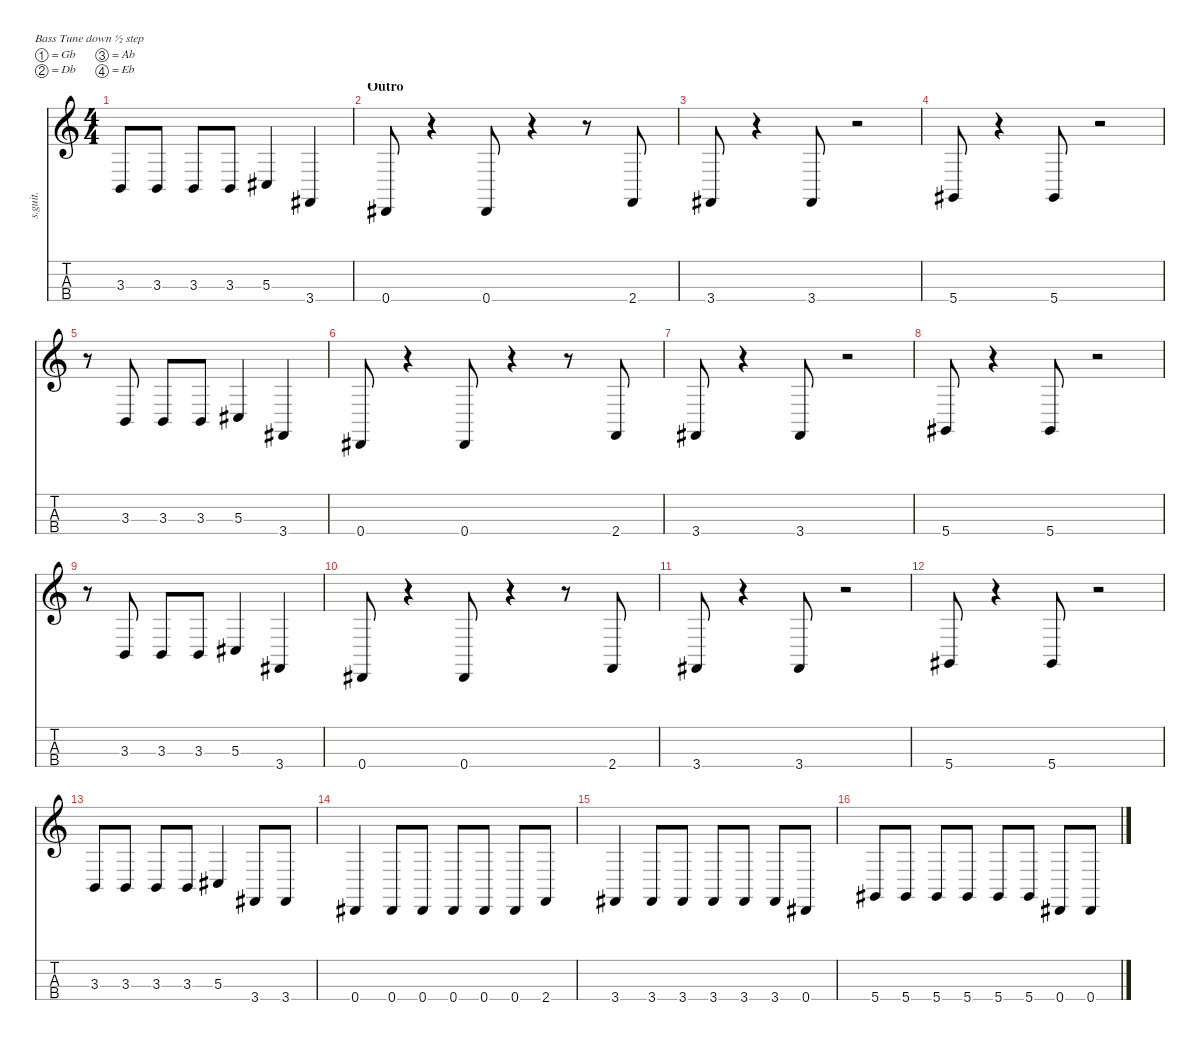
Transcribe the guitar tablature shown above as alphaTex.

\defaultSystemsLayout 4
\hideDynamics
\bracketExtendMode nobrackets
\track ("Duff McKagan" "s.guit.") {instrument electricbasspick}
\staff {score tabs}
\tuning (Gb2 Db2 Ab1 Eb1)
\ts (4 4)
\tempo (125 hide)
\clef g2
\ks c
3.3.8{lyrics (0 "") lyrics (1 "") lyrics (2 "") lyrics (3 "") lyrics (4 "") dy f} 3.3.8{lyrics (0 "") lyrics (1 "") lyrics (2 "") lyrics (3 "") lyrics (4 "")} 3.3.8{lyrics (0 "") lyrics (1 "") lyrics (2 "") lyrics (3 "") lyrics (4 "")} 3.3.8{lyrics (0 "") lyrics (1 "") lyrics (2 "") lyrics (3 "") lyrics (4 "")} 5.3{acc #}.4{lyrics (0 "") lyrics (1 "") lyrics (2 "") lyrics (3 "") lyrics (4 "")} 3.4{acc #}.4{lyrics (0 "") lyrics (1 "") lyrics (2 "") lyrics (3 "") lyrics (4 "")} |
\section ("" "Outro")
0.4{acc #}.8{lyrics (0 "") lyrics (1 "") lyrics (2 "") lyrics (3 "") lyrics (4 "")} r.4 0.4{acc #}.8{lyrics (0 "") lyrics (1 "") lyrics (2 "") lyrics (3 "") lyrics (4 "")} r.4 r.8 2.4.8{lyrics (0 "") lyrics (1 "") lyrics (2 "") lyrics (3 "") lyrics (4 "")} |
3.4{acc #}.8{lyrics (0 "") lyrics (1 "") lyrics (2 "") lyrics (3 "") lyrics (4 "")} r.4 3.4{acc #}.8{lyrics (0 "") lyrics (1 "") lyrics (2 "") lyrics (3 "") lyrics (4 "")} r.2 |
5.4{acc #}.8{lyrics (0 "") lyrics (1 "") lyrics (2 "") lyrics (3 "") lyrics (4 "")} r.4 5.4{acc #}.8{lyrics (0 "") lyrics (1 "") lyrics (2 "") lyrics (3 "") lyrics (4 "")} r.2 |
r.8 3.3.8{lyrics (0 "") lyrics (1 "") lyrics (2 "") lyrics (3 "") lyrics (4 "")} 3.3.8{lyrics (0 "") lyrics (1 "") lyrics (2 "") lyrics (3 "") lyrics (4 "")} 3.3.8{lyrics (0 "") lyrics (1 "") lyrics (2 "") lyrics (3 "") lyrics (4 "")} 5.3{acc #}.4{lyrics (0 "") lyrics (1 "") lyrics (2 "") lyrics (3 "") lyrics (4 "")} 3.4{acc #}.4{lyrics (0 "") lyrics (1 "") lyrics (2 "") lyrics (3 "") lyrics (4 "")} |
0.4{acc #}.8{lyrics (0 "") lyrics (1 "") lyrics (2 "") lyrics (3 "") lyrics (4 "")} r.4 0.4{acc #}.8{lyrics (0 "") lyrics (1 "") lyrics (2 "") lyrics (3 "") lyrics (4 "")} r.4 r.8 2.4.8{lyrics (0 "") lyrics (1 "") lyrics (2 "") lyrics (3 "") lyrics (4 "")} |
3.4{acc #}.8{lyrics (0 "") lyrics (1 "") lyrics (2 "") lyrics (3 "") lyrics (4 "")} r.4 3.4{acc #}.8{lyrics (0 "") lyrics (1 "") lyrics (2 "") lyrics (3 "") lyrics (4 "")} r.2 |
5.4{acc #}.8{lyrics (0 "") lyrics (1 "") lyrics (2 "") lyrics (3 "") lyrics (4 "")} r.4 5.4{acc #}.8{lyrics (0 "") lyrics (1 "") lyrics (2 "") lyrics (3 "") lyrics (4 "")} r.2 |
r.8 3.3.8{lyrics (0 "") lyrics (1 "") lyrics (2 "") lyrics (3 "") lyrics (4 "")} 3.3.8{lyrics (0 "") lyrics (1 "") lyrics (2 "") lyrics (3 "") lyrics (4 "")} 3.3.8{lyrics (0 "") lyrics (1 "") lyrics (2 "") lyrics (3 "") lyrics (4 "")} 5.3{acc #}.4{lyrics (0 "") lyrics (1 "") lyrics (2 "") lyrics (3 "") lyrics (4 "")} 3.4{acc #}.4{lyrics (0 "") lyrics (1 "") lyrics (2 "") lyrics (3 "") lyrics (4 "")} |
0.4{acc #}.8{lyrics (0 "") lyrics (1 "") lyrics (2 "") lyrics (3 "") lyrics (4 "")} r.4 0.4{acc #}.8{lyrics (0 "") lyrics (1 "") lyrics (2 "") lyrics (3 "") lyrics (4 "")} r.4 r.8 2.4.8{lyrics (0 "") lyrics (1 "") lyrics (2 "") lyrics (3 "") lyrics (4 "")} |
3.4{acc #}.8{lyrics (0 "") lyrics (1 "") lyrics (2 "") lyrics (3 "") lyrics (4 "")} r.4 3.4{acc #}.8{lyrics (0 "") lyrics (1 "") lyrics (2 "") lyrics (3 "") lyrics (4 "")} r.2 |
5.4{acc #}.8{lyrics (0 "") lyrics (1 "") lyrics (2 "") lyrics (3 "") lyrics (4 "")} r.4 5.4{acc #}.8{lyrics (0 "") lyrics (1 "") lyrics (2 "") lyrics (3 "") lyrics (4 "")} r.2 |
3.3.8{lyrics (0 "") lyrics (1 "") lyrics (2 "") lyrics (3 "") lyrics (4 "")} 3.3.8{lyrics (0 "") lyrics (1 "") lyrics (2 "") lyrics (3 "") lyrics (4 "")} 3.3.8{lyrics (0 "") lyrics (1 "") lyrics (2 "") lyrics (3 "") lyrics (4 "")} 3.3.8{lyrics (0 "") lyrics (1 "") lyrics (2 "") lyrics (3 "") lyrics (4 "")} 5.3{acc #}.4{lyrics (0 "") lyrics (1 "") lyrics (2 "") lyrics (3 "") lyrics (4 "")} 3.4{acc #}.8{lyrics (0 "") lyrics (1 "") lyrics (2 "") lyrics (3 "") lyrics (4 "")} 3.4{acc #}.8{lyrics (0 "") lyrics (1 "") lyrics (2 "") lyrics (3 "") lyrics (4 "")} |
0.4{acc #}.4{lyrics (0 "") lyrics (1 "") lyrics (2 "") lyrics (3 "") lyrics (4 "")} 0.4{acc #}.8{lyrics (0 "") lyrics (1 "") lyrics (2 "") lyrics (3 "") lyrics (4 "")} 0.4{acc #}.8{lyrics (0 "") lyrics (1 "") lyrics (2 "") lyrics (3 "") lyrics (4 "")} 0.4{acc #}.8{lyrics (0 "") lyrics (1 "") lyrics (2 "") lyrics (3 "") lyrics (4 "")} 0.4{acc #}.8{lyrics (0 "") lyrics (1 "") lyrics (2 "") lyrics (3 "") lyrics (4 "")} 0.4{acc #}.8{lyrics (0 "") lyrics (1 "") lyrics (2 "") lyrics (3 "") lyrics (4 "")} 2.4.8{lyrics (0 "") lyrics (1 "") lyrics (2 "") lyrics (3 "") lyrics (4 "")} |
3.4{acc #}.4{lyrics (0 "") lyrics (1 "") lyrics (2 "") lyrics (3 "") lyrics (4 "")} 3.4{acc #}.8{lyrics (0 "") lyrics (1 "") lyrics (2 "") lyrics (3 "") lyrics (4 "")} 3.4{acc #}.8{lyrics (0 "") lyrics (1 "") lyrics (2 "") lyrics (3 "") lyrics (4 "")} 3.4{acc #}.8{lyrics (0 "") lyrics (1 "") lyrics (2 "") lyrics (3 "") lyrics (4 "")} 3.4{acc #}.8{lyrics (0 "") lyrics (1 "") lyrics (2 "") lyrics (3 "") lyrics (4 "")} 3.4{acc #}.8{lyrics (0 "") lyrics (1 "") lyrics (2 "") lyrics (3 "") lyrics (4 "")} 0.4{acc #}.8{lyrics (0 "") lyrics (1 "") lyrics (2 "") lyrics (3 "") lyrics (4 "")} |
5.4{acc #}.8{lyrics (0 "") lyrics (1 "") lyrics (2 "") lyrics (3 "") lyrics (4 "")} 5.4{acc #}.8{lyrics (0 "") lyrics (1 "") lyrics (2 "") lyrics (3 "") lyrics (4 "")} 5.4{acc #}.8{lyrics (0 "") lyrics (1 "") lyrics (2 "") lyrics (3 "") lyrics (4 "")} 5.4{acc #}.8{lyrics (0 "") lyrics (1 "") lyrics (2 "") lyrics (3 "") lyrics (4 "")} 5.4{acc #}.8{lyrics (0 "") lyrics (1 "") lyrics (2 "") lyrics (3 "") lyrics (4 "")} 5.4{acc #}.8{lyrics (0 "") lyrics (1 "") lyrics (2 "") lyrics (3 "") lyrics (4 "")} 0.4{acc #}.8{lyrics (0 "") lyrics (1 "") lyrics (2 "") lyrics (3 "") lyrics (4 "")} 0.4{acc #}.8{lyrics (0 "") lyrics (1 "") lyrics (2 "") lyrics (3 "") lyrics (4 "")}
